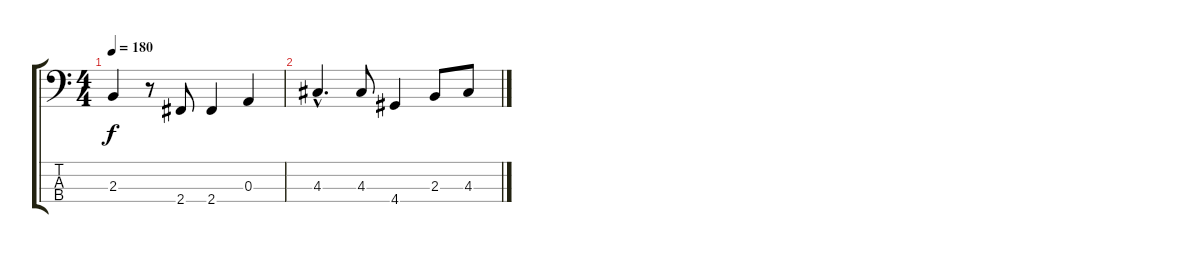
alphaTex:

\track "" {instrument electricbassfinger}
\staff {score tabs}
\tuning (G2 D2 A1 E1) {hide}
\ts (4 4)
\tempo 180
\clef f4
\ks c
2.3.4{dy f} r.8 2.4.8 2.4.4 0.3.4 |
4.3{hac}.4{d} 4.3.8 4.4.4 2.3.8 4.3.8
